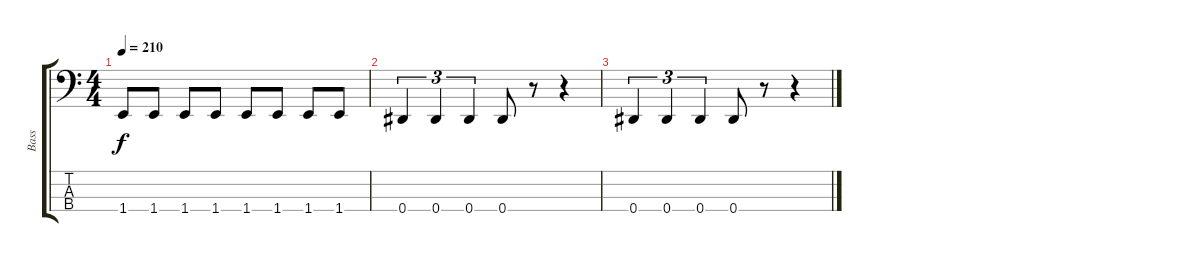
\track ("Bass" "Bass") {instrument electricbasspick}
\staff {score tabs}
\tuning (Gb2 Db2 Ab1 Eb1) {hide}
\ts (4 4)
\tempo 210
\clef f4
\ks c
1.4.8{dy f} 1.4.8 1.4.8 1.4.8 1.4.8 1.4.8 1.4.8 1.4.8 |
0.4.4{tu (3 2)} 0.4.4{tu (3 2)} 0.4.4{tu (3 2)} 0.4.8 r.8 r.4 |
0.4.4{tu (3 2)} 0.4.4{tu (3 2)} 0.4.4{tu (3 2)} 0.4.8 r.8 r.4
